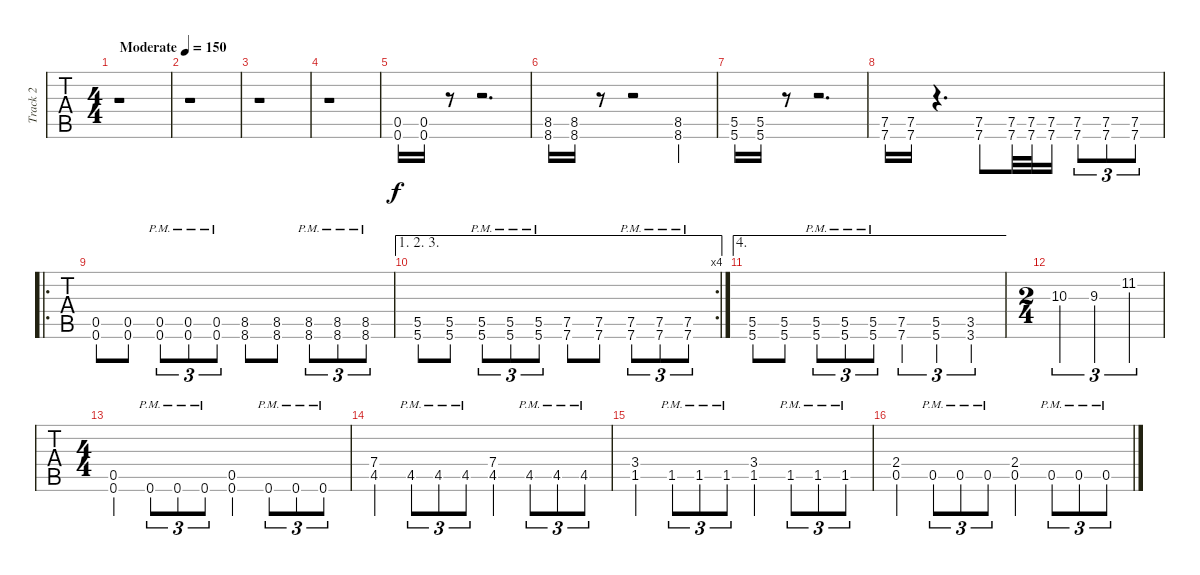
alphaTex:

\track ("Track 2" "Track 2") {instrument distortionguitar}
\staff {tabs}
\tuning (Eb4 Bb3 Gb3 Db3 Ab2 Db2) {hide}
\ts (4 4)
\tempo (150 "Moderate")
\clef g2
\ks c
r.1{dy f instrument distortionguitar} |
r.1 |
r.1 |
r.1 |
(0.5 0.6).16 (0.5 0.6).16 r.8 r.2{d} |
(8.5 8.6).16 (8.5 8.6).16 r.8 r.2 (8.5 8.6).4 |
(5.5 5.6).16 (5.5 5.6).16 r.8 r.2{d} |
(7.5 7.6).16 (7.5 7.6).16 r.4{d} (7.5 7.6).8 (7.5 7.6).32 (7.5 7.6).32 (7.5 7.6).16 (7.5 7.6).8{tu (3 2)} (7.5 7.6).8{tu (3 2)} (7.5 7.6).8{tu (3 2)} |
\ro
(0.5 0.6).8 (0.5 0.6).8 (0.5{pm} 0.6{pm}).8{tu (3 2)} (0.5{pm} 0.6{pm}).8{tu (3 2)} (0.5{pm} 0.6{pm}).8{tu (3 2)} (8.5 8.6).8 (8.5 8.6).8 (8.5{pm} 8.6{pm}).8{tu (3 2)} (8.5{pm} 8.6{pm}).8{tu (3 2)} (8.5{pm} 8.6{pm}).8{tu (3 2)} |
\ae (1 2 3)
\rc 4
(5.5 5.6).8 (5.5 5.6).8 (5.5{pm} 5.6{pm}).8{tu (3 2)} (5.5{pm} 5.6{pm}).8{tu (3 2)} (5.5{pm} 5.6{pm}).8{tu (3 2)} (7.5 7.6).8 (7.5 7.6).8 (7.5{pm} 7.6{pm}).8{tu (3 2)} (7.5{pm} 7.6{pm}).8{tu (3 2)} (7.5{pm} 7.6{pm}).8{tu (3 2)} |
\ae 4
(5.5 5.6).8 (5.5 5.6).8 (5.5{pm} 5.6{pm}).8{tu (3 2)} (5.5{pm} 5.6{pm}).8{tu (3 2)} (5.5{pm} 5.6{pm}).8{tu (3 2)} (7.5 7.6).4{tu (3 2)} (5.5 5.6).4{tu (3 2)} (3.5 3.6).4{tu (3 2)} |
\ts (2 4)
10.3.4{tu (3 2)} 9.3.4{tu (3 2)} 11.2.4{tu (3 2)} |
\ts (4 4)
(0.5 0.6).4 0.6{pm}.8{tu (3 2)} 0.6{pm}.8{tu (3 2)} 0.6{pm}.8{tu (3 2)} (0.5 0.6).4 0.6{pm}.8{tu (3 2)} 0.6{pm}.8{tu (3 2)} 0.6{pm}.8{tu (3 2)} |
(7.4 4.5).4 4.5{pm}.8{tu (3 2)} 4.5{pm}.8{tu (3 2)} 4.5{pm}.8{tu (3 2)} (7.4 4.5).4 4.5{pm}.8{tu (3 2)} 4.5{pm}.8{tu (3 2)} 4.5{pm}.8{tu (3 2)} |
(3.4 1.5).4 1.5{pm}.8{tu (3 2)} 1.5{pm}.8{tu (3 2)} 1.5{pm}.8{tu (3 2)} (3.4 1.5).4 1.5{pm}.8{tu (3 2)} 1.5{pm}.8{tu (3 2)} 1.5{pm}.8{tu (3 2)} |
(2.4 0.5).4 0.5{pm}.8{tu (3 2)} 0.5{pm}.8{tu (3 2)} 0.5{pm}.8{tu (3 2)} (2.4 0.5).4 0.5{pm}.8{tu (3 2)} 0.5{pm}.8{tu (3 2)} 0.5{pm}.8{tu (3 2)}
